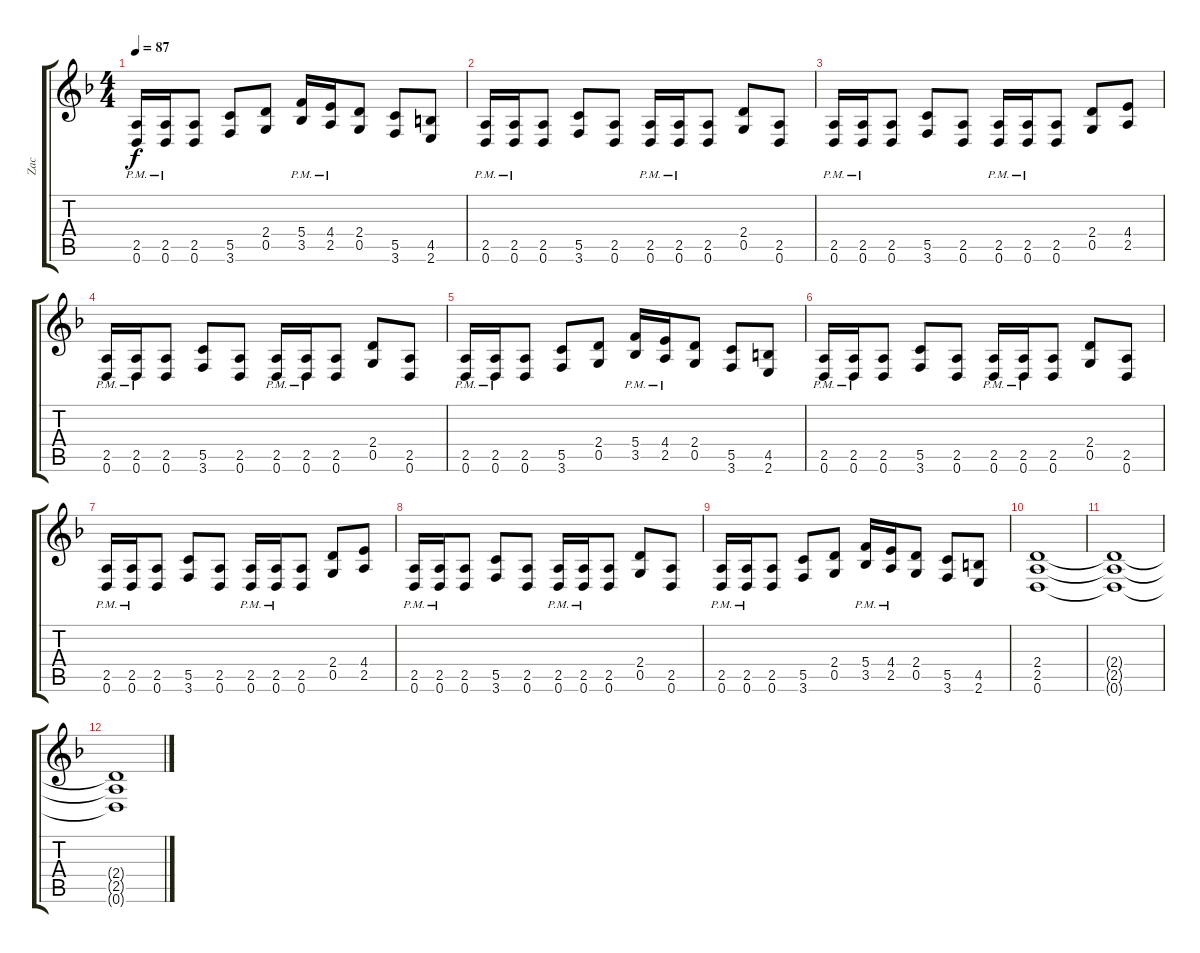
\track ("Zac" "Zac") {instrument acousticguitarsteel}
\staff {score tabs}
\tuning (D4 A3 F3 C3 G2 D2) {hide}
\ts (4 4)
\tempo 87
\clef g2
\ks dminor
(2.5{pm} 0.6{pm}).16{dy f} (2.5{pm} 0.6{pm}).16 (2.5 0.6).8 (5.5 3.6).8 (2.4 0.5).8 (5.4 3.5{pm}).16 (4.4 2.5{pm}).16 (2.4 0.5).8 (5.5 3.6).8 (4.5 2.6).8 |
(2.5{pm} 0.6{pm}).16 (2.5{pm} 0.6{pm}).16 (2.5 0.6).8 (5.5 3.6).8 (2.5 0.6).8 (2.5{pm} 0.6{pm}).16 (2.5{pm} 0.6{pm}).16 (2.5 0.6).8 (2.4 0.5).8 (2.5 0.6).8 |
(2.5{pm} 0.6{pm}).16 (2.5{pm} 0.6{pm}).16 (2.5 0.6).8 (5.5 3.6).8 (2.5 0.6).8 (2.5{pm} 0.6{pm}).16 (2.5{pm} 0.6{pm}).16 (2.5 0.6).8 (2.4 0.5).8 (4.4 2.5).8 |
(2.5{pm} 0.6{pm}).16 (2.5{pm} 0.6{pm}).16 (2.5 0.6).8 (5.5 3.6).8 (2.5 0.6).8 (2.5{pm} 0.6{pm}).16 (2.5{pm} 0.6{pm}).16 (2.5 0.6).8 (2.4 0.5).8 (2.5 0.6).8 |
(2.5{pm} 0.6{pm}).16 (2.5{pm} 0.6{pm}).16 (2.5 0.6).8 (5.5 3.6).8 (2.4 0.5).8 (5.4 3.5{pm}).16 (4.4 2.5{pm}).16 (2.4 0.5).8 (5.5 3.6).8 (4.5 2.6).8 |
(2.5{pm} 0.6{pm}).16 (2.5{pm} 0.6{pm}).16 (2.5 0.6).8 (5.5 3.6).8 (2.5 0.6).8 (2.5{pm} 0.6{pm}).16 (2.5{pm} 0.6{pm}).16 (2.5 0.6).8 (2.4 0.5).8 (2.5 0.6).8 |
(2.5{pm} 0.6{pm}).16 (2.5{pm} 0.6{pm}).16 (2.5 0.6).8 (5.5 3.6).8 (2.5 0.6).8 (2.5{pm} 0.6{pm}).16 (2.5{pm} 0.6{pm}).16 (2.5 0.6).8 (2.4 0.5).8 (4.4 2.5).8 |
(2.5{pm} 0.6{pm}).16 (2.5{pm} 0.6{pm}).16 (2.5 0.6).8 (5.5 3.6).8 (2.5 0.6).8 (2.5{pm} 0.6{pm}).16 (2.5{pm} 0.6{pm}).16 (2.5 0.6).8 (2.4 0.5).8 (2.5 0.6).8 |
(2.5{pm} 0.6{pm}).16 (2.5{pm} 0.6{pm}).16 (2.5 0.6).8 (5.5 3.6).8 (2.4 0.5).8 (5.4 3.5{pm}).16 (4.4 2.5{pm}).16 (2.4 0.5).8 (5.5 3.6).8 (4.5 2.6).8 |
(2.4 2.5 0.6).1 |
(2.4{t} 2.5{t} 0.6{t}).1 |
(2.4{t} 2.5{t} 0.6{t}).1
